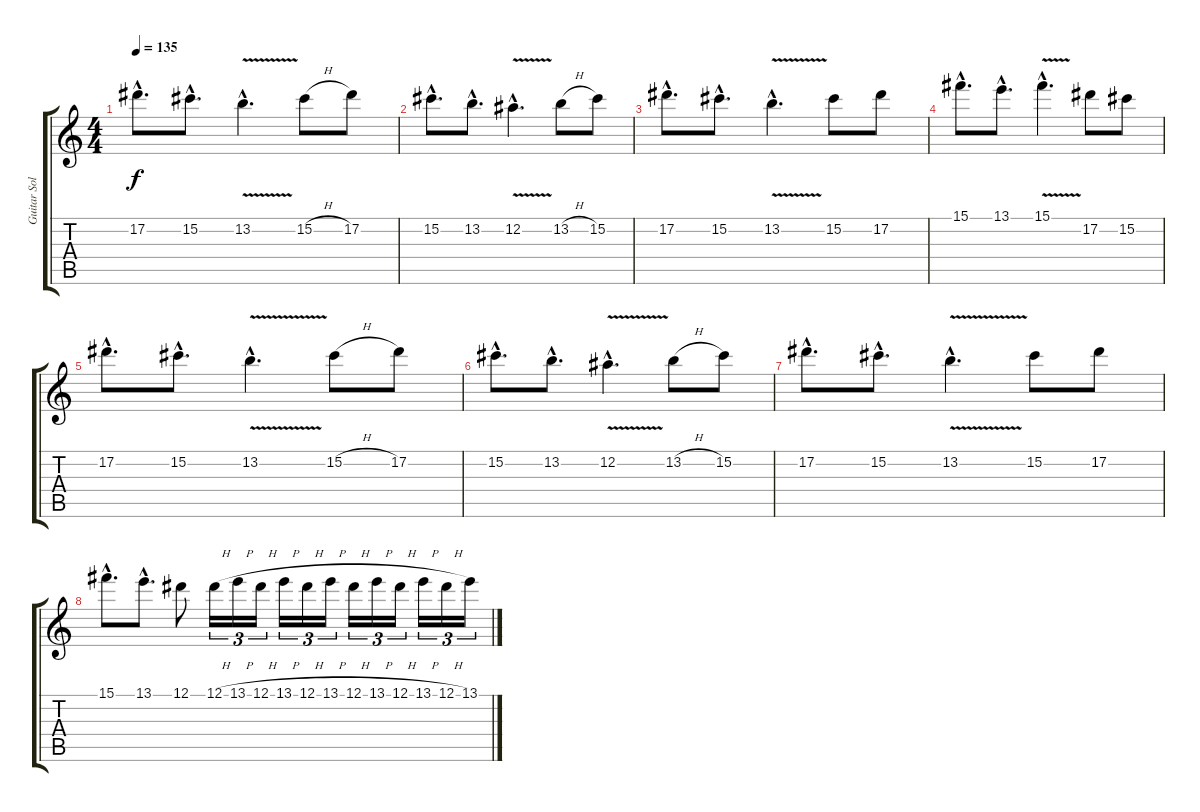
\track ("Guitar Solo" "Guitar Sol") {instrument overdrivenguitar}
\staff {score tabs}
\tuning (Eb4 Bb3 Gb3 Db3 Ab2 Eb2) {hide}
\ts (4 4)
\tempo 135
\clef g2
\ks c
17.2{hac}.8{d dy f} 15.2{hac}.8{d} 13.2{v hac}.4{d} 15.2{h}.8 17.2.8 |
15.2{hac}.8{d} 13.2{hac}.8{d} 12.2{v hac}.4{d} 13.2{h}.8 15.2.8 |
17.2{hac}.8{d} 15.2{hac}.8{d} 13.2{v hac}.4{d} 15.2.8 17.2.8 |
15.1{hac}.8{d} 13.1{hac}.8{d} 15.1{v hac}.4{d} 17.2.8 15.2.8 |
17.2{hac}.8{d} 15.2{hac}.8{d} 13.2{v hac}.4{d} 15.2{h}.8 17.2.8 |
15.2{hac}.8{d} 13.2{hac}.8{d} 12.2{v hac}.4{d} 13.2{h}.8 15.2.8 |
17.2{hac}.8{d} 15.2{hac}.8{d} 13.2{v hac}.4{d} 15.2.8 17.2.8 |
15.1{hac}.8{d} 13.1{hac}.8{d} 12.1.8 12.1{h}.16{tu (3 2)} 13.1{h}.16{tu (3 2)} 12.1{h}.16{tu (3 2)} 13.1{h}.16{tu (3 2)} 12.1{h}.16{tu (3 2)} 13.1{h}.16{tu (3 2)} 12.1{h}.16{tu (3 2)} 13.1{h}.16{tu (3 2)} 12.1{h}.16{tu (3 2)} 13.1{h}.16{tu (3 2)} 12.1{h}.16{tu (3 2)} 13.1.16{tu (3 2)}
